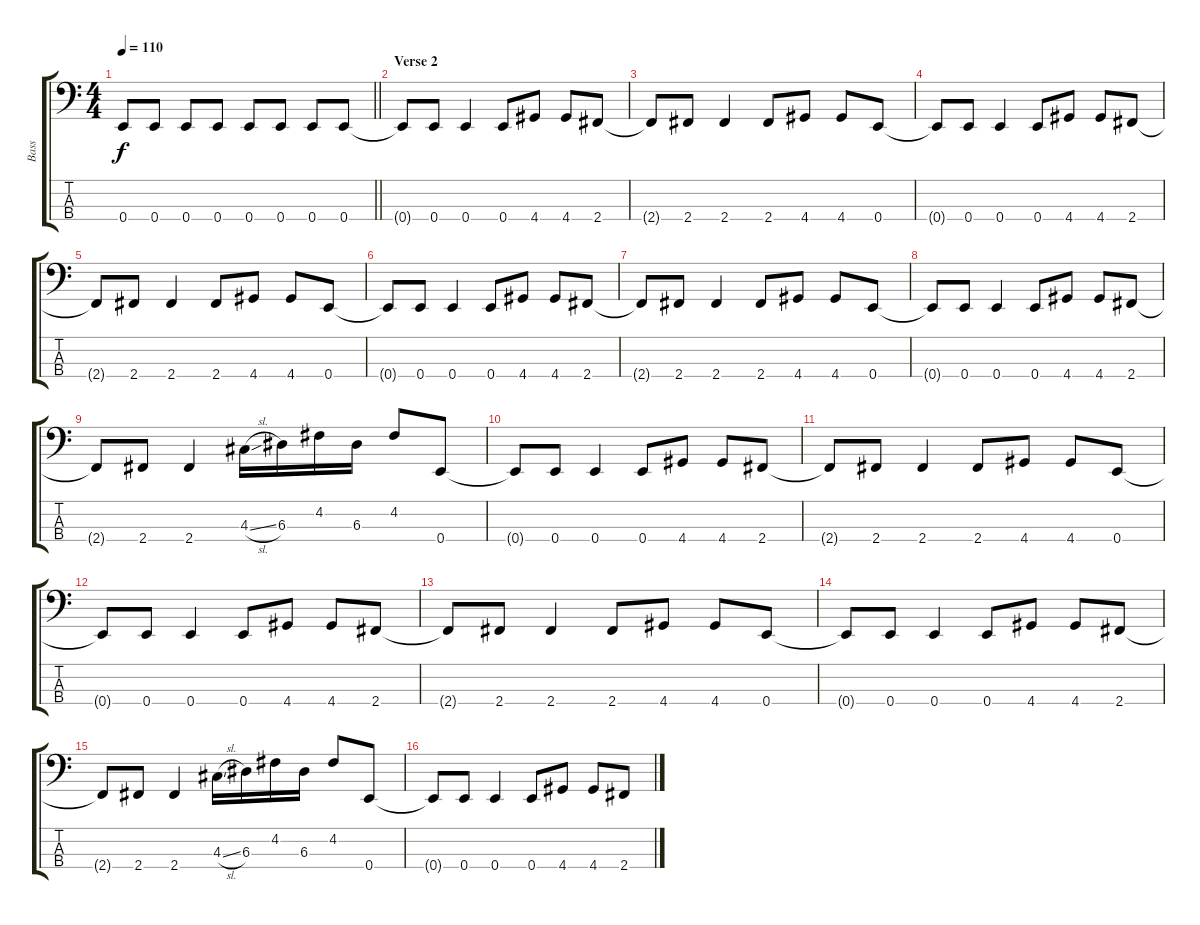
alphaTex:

\track ("Bass" "Bass") {instrument electricbassfinger}
\staff {score tabs}
\tuning (G2 D2 A1 E1) {hide}
\ts (4 4)
\tempo 110
\clef f4
\barLineRight lightlight
\ks c
0.4.8{dy f volume 3} 0.4.8 0.4.8{volume 10} 0.4.8 0.4.8 0.4.8 0.4.8 0.4.8 |
\section ("" "Verse 2")
0.4{t}.8{volume 11} 0.4.8 0.4.4 0.4.8 4.4.8 4.4.8 2.4.8 |
2.4{t}.8 2.4.8 2.4.4 2.4.8 4.4.8 4.4.8 0.4.8 |
0.4{t}.8 0.4.8 0.4.4 0.4.8 4.4.8 4.4.8 2.4.8 |
2.4{t}.8 2.4.8 2.4.4 2.4.8 4.4.8 4.4.8 0.4.8 |
0.4{t}.8 0.4.8 0.4.4 0.4.8 4.4.8 4.4.8 2.4.8 |
2.4{t}.8 2.4.8 2.4.4 2.4.8 4.4.8 4.4.8 0.4.8 |
0.4{t}.8 0.4.8 0.4.4 0.4.8 4.4.8 4.4.8 2.4.8 |
2.4{t}.8 2.4.8 2.4.4 4.3{sl}.16 6.3.16 4.2.16 6.3.16 4.2.8 0.4.8 |
0.4{t}.8 0.4.8 0.4.4 0.4.8 4.4.8 4.4.8 2.4.8 |
2.4{t}.8 2.4.8 2.4.4 2.4.8 4.4.8 4.4.8 0.4.8 |
0.4{t}.8 0.4.8 0.4.4 0.4.8 4.4.8 4.4.8 2.4.8 |
2.4{t}.8 2.4.8 2.4.4 2.4.8 4.4.8 4.4.8 0.4.8 |
0.4{t}.8 0.4.8 0.4.4 0.4.8 4.4.8 4.4.8 2.4.8 |
2.4{t}.8 2.4.8 2.4.4 4.3{sl}.16 6.3.16 4.2.16 6.3.16 4.2.8 0.4.8 |
0.4{t}.8 0.4.8 0.4.4 0.4.8 4.4.8 4.4.8 2.4.8
